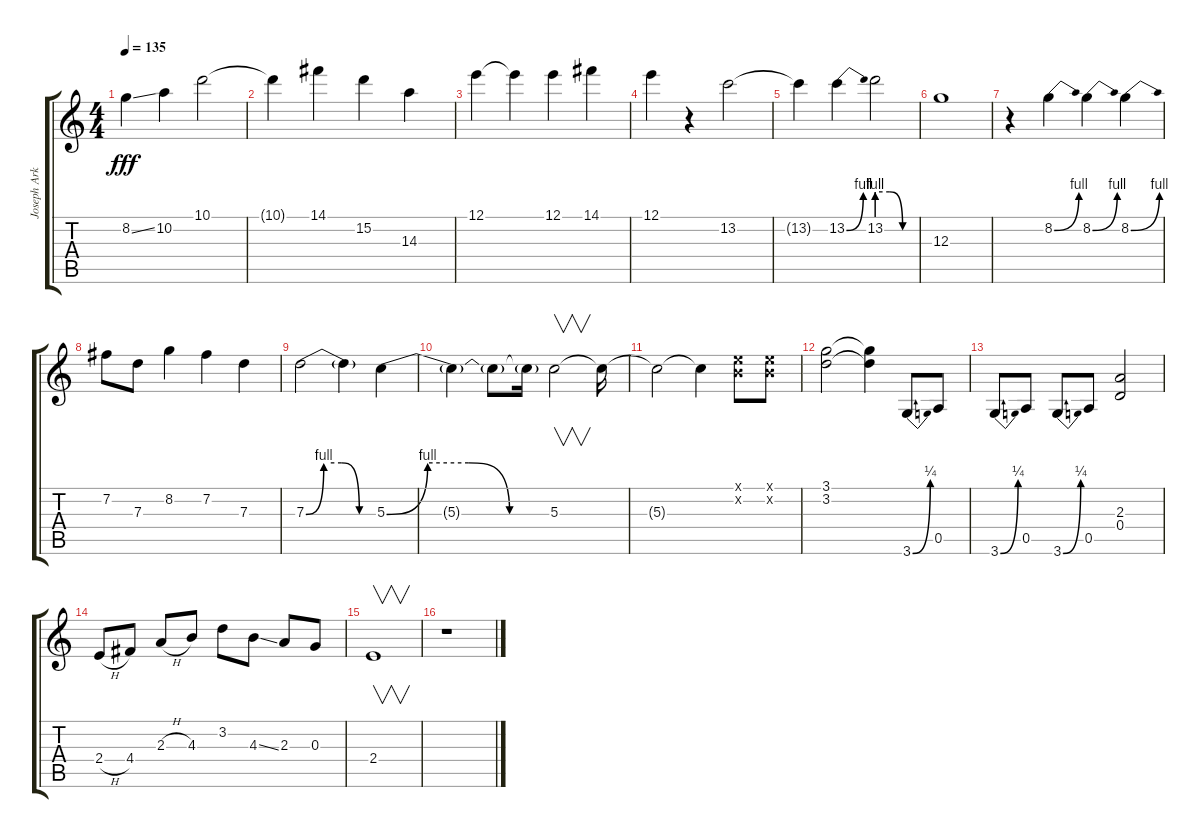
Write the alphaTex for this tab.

\track ("Joseph Arkansas" "Joseph Ark") {instrument acousticguitarsteel}
\staff {score tabs}
\tuning (E4 B3 G3 D3 A2 E2) {hide}
\ts (4 4)
\tempo 135
\clef g2
\ks c
8.2{ss}.4{dy fff} 10.2.4 10.1.2 |
10.1{t}.4 14.1.4 15.2.4 14.3.4 |
12.1.4 12.1{t}.4 12.1.4 14.1.4 |
12.1.4 r.4 13.2.2 |
13.2{t}.4 13.2{be (bend 0 0 60 4)}.4 13.2{be (custom 0 4 20 4 40 0 60 0)}.2 |
12.3.1{volume 16} |
r.4 8.2{be (bend 0 0 60 4)}.4 8.2{be (bend 0 0 60 4)}.4 8.2{be (bend 0 0 60 4)}.4 |
7.2.8 7.3.8 8.2.4 7.2.4 7.3.4 |
7.3{be (custom 0 0 15 4 30 4 45 0 60 0)}.2 7.3{t}.4 5.3{be (custom 0 0 15 4 30 4 45 0 60 0)}.4 |
5.3{t}.4 5.3{t}.8 5.3{t}.16 5.3.2{v} 5.3{t}.16 |
5.3{t}.2 5.3{t}.4 (0.1{x} 0.2{x}).8 (0.1{x} 0.2{x}).8 |
(3.1 3.2).2{volume 16} (3.1{t} 3.2{t}).4 3.6{be (bend 0 0 60 1)}.8 0.5.8 |
3.6{be (bend 0 0 60 1)}.8 0.5.8 3.6{be (bend 0 0 60 1)}.8 0.5.8 (2.3 0.4).2 |
2.4{h}.8 4.4.8 2.3{h}.8 4.3.8 3.2.8 4.3{ss}.8 2.3.8 0.3.8 |
2.4.1{v} |
r.1
